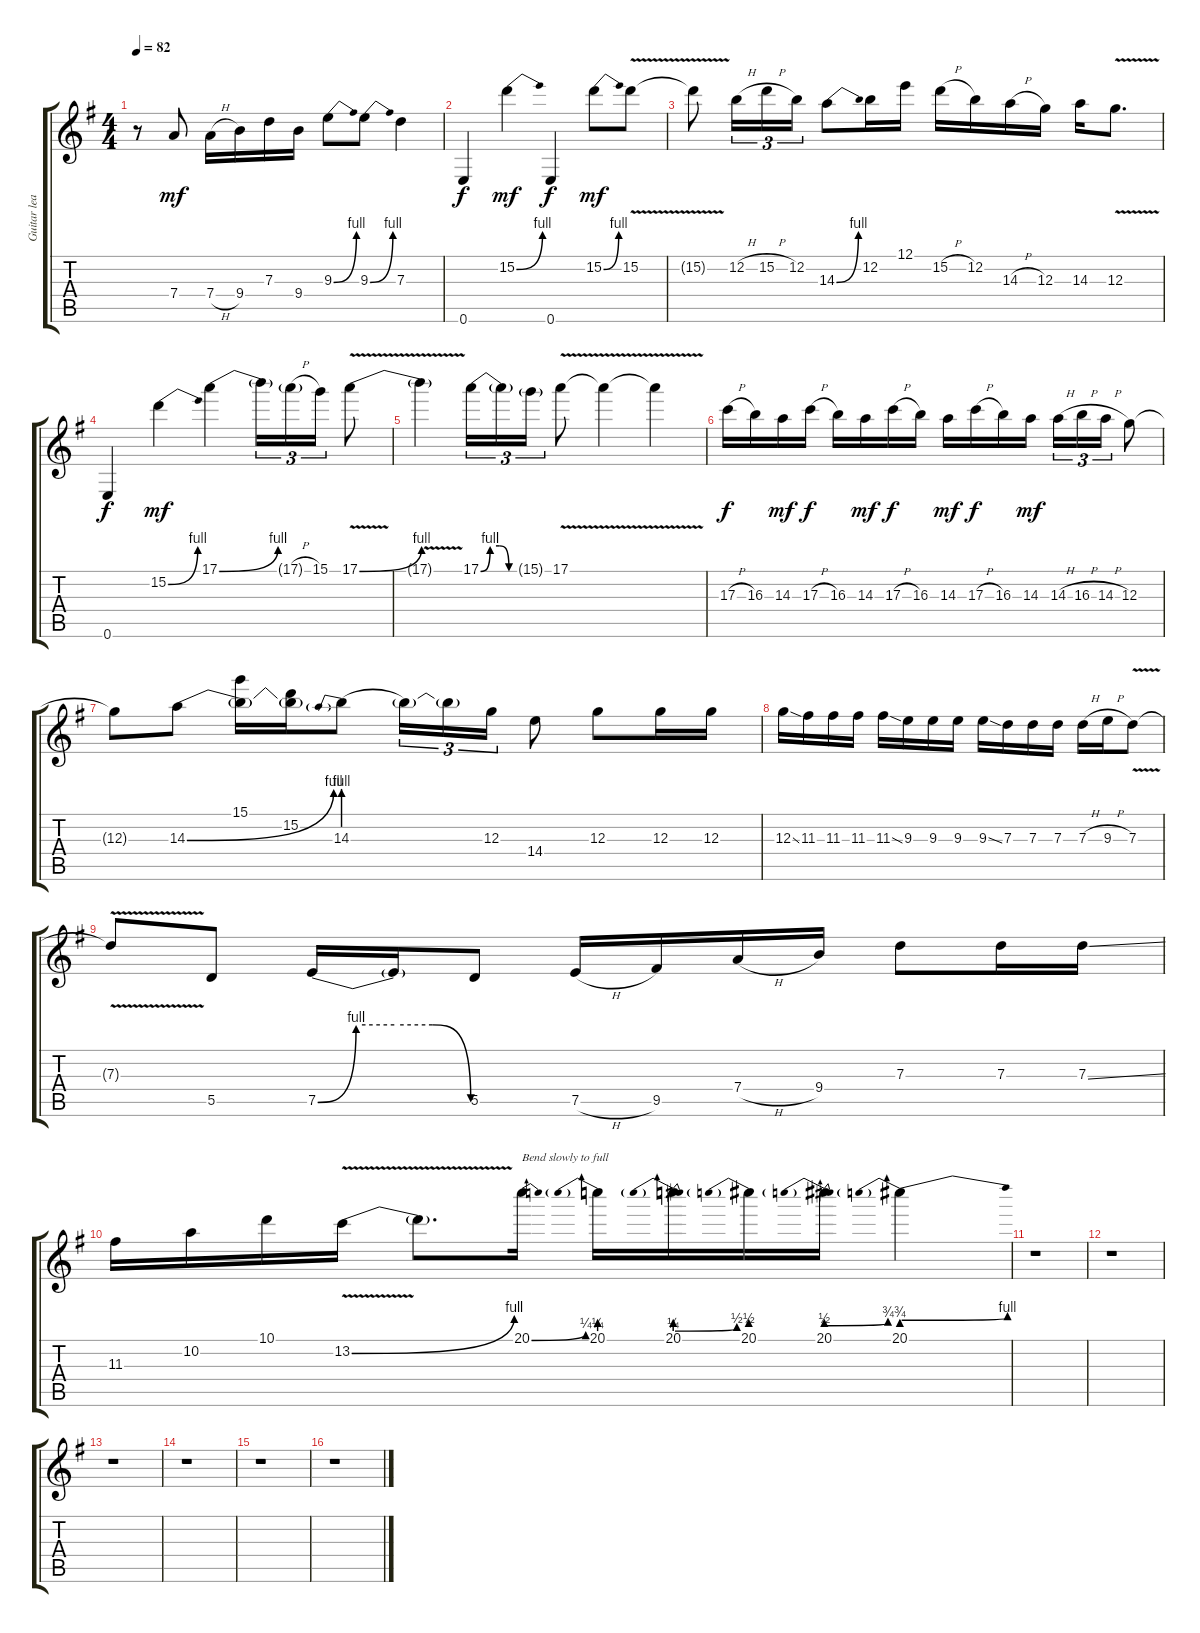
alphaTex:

\track ("Guitar lead" "Guitar lea") {solo instrument overdrivenguitar}
\staff {score tabs}
\tuning (E4 B3 G3 D3 A2 E2) {hide}
\ts (4 4)
\tempo 82
\clef g2
\ks eminor
r.8{dy mf} 7.4.8 7.4{h}.16 9.4.16 7.3.16 9.4.16 9.3{be (bend 0 0 60 4)}.8 9.3{be (bend 0 0 60 4)}.8 7.3.4 |
0.6.4{dy f} 15.2{be (bend 0 0 60 4)}.4{dy mf} 0.6.4{dy f} 15.2{be (bend 0 0 60 4)}.8{dy mf} 15.2{v}.8 |
15.2{v t}.8 12.2{h}.16{tu (3 2)} 15.2{h}.16{tu (3 2)} 12.2.16{tu (3 2)} 14.3{be (bend 0 0 60 4)}.8 12.2.16 12.1.16 15.2{h}.16 12.2.16 14.3{h}.16 12.3.16 14.3.16 12.3{v}.8{d} |
0.6.4{dy f} 15.2{be (bend 0 0 60 4)}.4{dy mf} 17.1{be (bend 0 0 60 4)}.4 17.1{t}.16{tu (3 2)} 17.1{h g}.16{tu (3 2)} 15.1.16{tu (3 2)} 17.1{be (bend 0 0 60 4) v}.8 |
17.1{v t}.4 17.1{be (custom 0 0 15 4 30 4 45 0 60 0)}.16{tu (3 2)} 17.1{t}.16{tu (3 2)} 15.1{g}.16{tu (3 2)} 17.1{v}.8 17.1{v t}.4 17.1{v t}.4 |
17.3{h}.16{dy f} 16.3.16 14.3.16{dy mf} 17.3{h}.16{dy f} 16.3.16 14.3.16{dy mf} 17.3{h}.16{dy f} 16.3.16 14.3.16{dy mf} 17.3{h}.16{dy f} 16.3.16 14.3.16{dy mf} 14.3{h}.16{tu (3 2)} 16.3{h}.16{tu (3 2)} 14.3{h}.16{tu (3 2)} 12.3.8 |
12.3{t}.8 14.3{be (bend 0 0 60 4)}.8 (15.1 14.3{t}).16 (15.2 14.3{t}).16 14.3{be (prebend 0 4 60 4)}.8 14.3{t}.16{tu (3 2)} 14.3{t}.16{tu (3 2)} 12.3.16{tu (3 2)} 14.4.8 12.3.8 12.3.16 12.3.16 |
12.3{ss}.16 11.3.16 11.3.16 11.3.16 11.3{ss}.16 9.3.16 9.3.16 9.3.16 9.3{ss}.16 7.3.16 7.3.16 7.3.16 7.3{h}.16 9.3{h}.16 7.3{v}.8 |
7.3{v t}.8 5.5.8 7.5{be (custom 0 0 15 4 30 4 45 4 60 0)}.16 7.5{t}.16 5.5.8 7.5{h}.16 9.5.16 7.4{h}.16 9.4.16 7.3.8 7.3.16 7.3{ss}.16 |
11.3.16 10.2.16 10.1.16 13.2{be (bend 0 0 60 4) v}.16 13.2{t}.8{d} 20.1{be (bend 0 0 60 1)}.16{txt "Bend slowly to full"} 20.1{be (prebend 0 1 60 1)}.16 20.1{be (prebendbend 0 1 60 2)}.16 20.1{be (prebend 0 2 60 2)}.16 20.1{be (prebendbend 0 2 60 3)}.16 20.1{be (prebendbend 0 3 60 4)}.4 |
r.1 |
r.1 |
r.1 |
r.1 |
r.1 |
r.1
